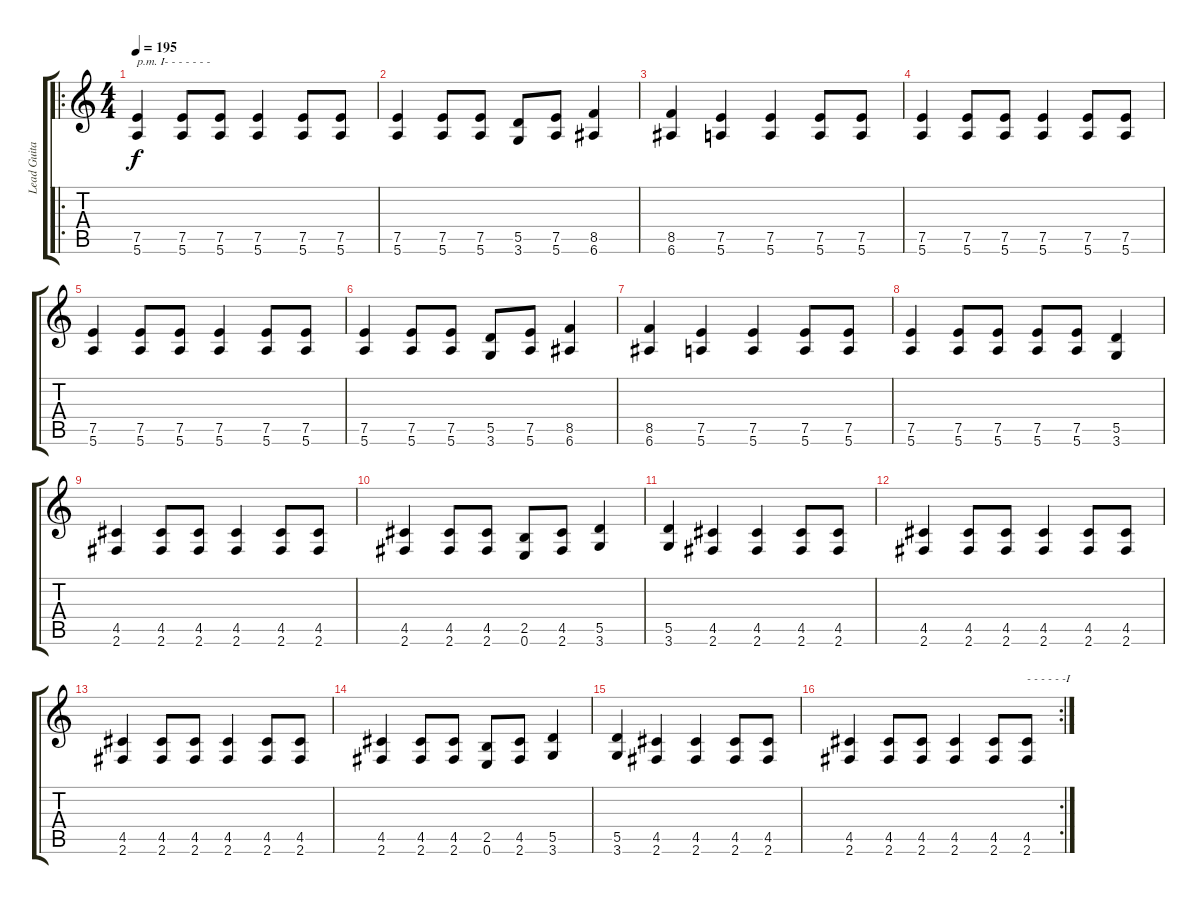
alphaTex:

\track ("Lead Guitar" "Lead Guita") {instrument distortionguitar}
\staff {score tabs}
\tuning (E4 B3 G3 D3 A2 E2) {hide}
\ro
\ts (4 4)
\tempo 195
\clef g2
\ks c
(7.5 5.6).4{txt "p.m. I- - - - - - -  " dy f} (7.5 5.6).8 (7.5 5.6).8 (7.5 5.6).4 (7.5 5.6).8 (7.5 5.6).8 |
(7.5 5.6).4 (7.5 5.6).8 (7.5 5.6).8 (5.5 3.6).8 (7.5 5.6).8 (8.5 6.6).4 |
(8.5 6.6).4 (7.5 5.6).4 (7.5 5.6).4 (7.5 5.6).8 (7.5 5.6).8 |
(7.5 5.6).4 (7.5 5.6).8 (7.5 5.6).8 (7.5 5.6).4 (7.5 5.6).8 (7.5 5.6).8 |
(7.5 5.6).4 (7.5 5.6).8 (7.5 5.6).8 (7.5 5.6).4 (7.5 5.6).8 (7.5 5.6).8 |
(7.5 5.6).4 (7.5 5.6).8 (7.5 5.6).8 (5.5 3.6).8 (7.5 5.6).8 (8.5 6.6).4 |
(8.5 6.6).4 (7.5 5.6).4 (7.5 5.6).4 (7.5 5.6).8 (7.5 5.6).8 |
(7.5 5.6).4 (7.5 5.6).8 (7.5 5.6).8 (7.5 5.6).8 (7.5 5.6).8 (5.5 3.6).4 |
(4.5 2.6).4 (4.5 2.6).8 (4.5 2.6).8 (4.5 2.6).4 (4.5 2.6).8 (4.5 2.6).8 |
(4.5 2.6).4 (4.5 2.6).8 (4.5 2.6).8 (2.5 0.6).8 (4.5 2.6).8 (5.5 3.6).4 |
(5.5 3.6).4 (4.5 2.6).4 (4.5 2.6).4 (4.5 2.6).8 (4.5 2.6).8 |
(4.5 2.6).4 (4.5 2.6).8 (4.5 2.6).8 (4.5 2.6).4 (4.5 2.6).8 (4.5 2.6).8 |
(4.5 2.6).4 (4.5 2.6).8 (4.5 2.6).8 (4.5 2.6).4 (4.5 2.6).8 (4.5 2.6).8 |
(4.5 2.6).4 (4.5 2.6).8 (4.5 2.6).8 (2.5 0.6).8 (4.5 2.6).8 (5.5 3.6).4 |
(5.5 3.6).4 (4.5 2.6).4 (4.5 2.6).4 (4.5 2.6).8 (4.5 2.6).8 |
\rc 2
(4.5 2.6).4 (4.5 2.6).8 (4.5 2.6).8 (4.5 2.6).4 (4.5 2.6).8 (4.5 2.6).8{txt "- - - - - -I"}
